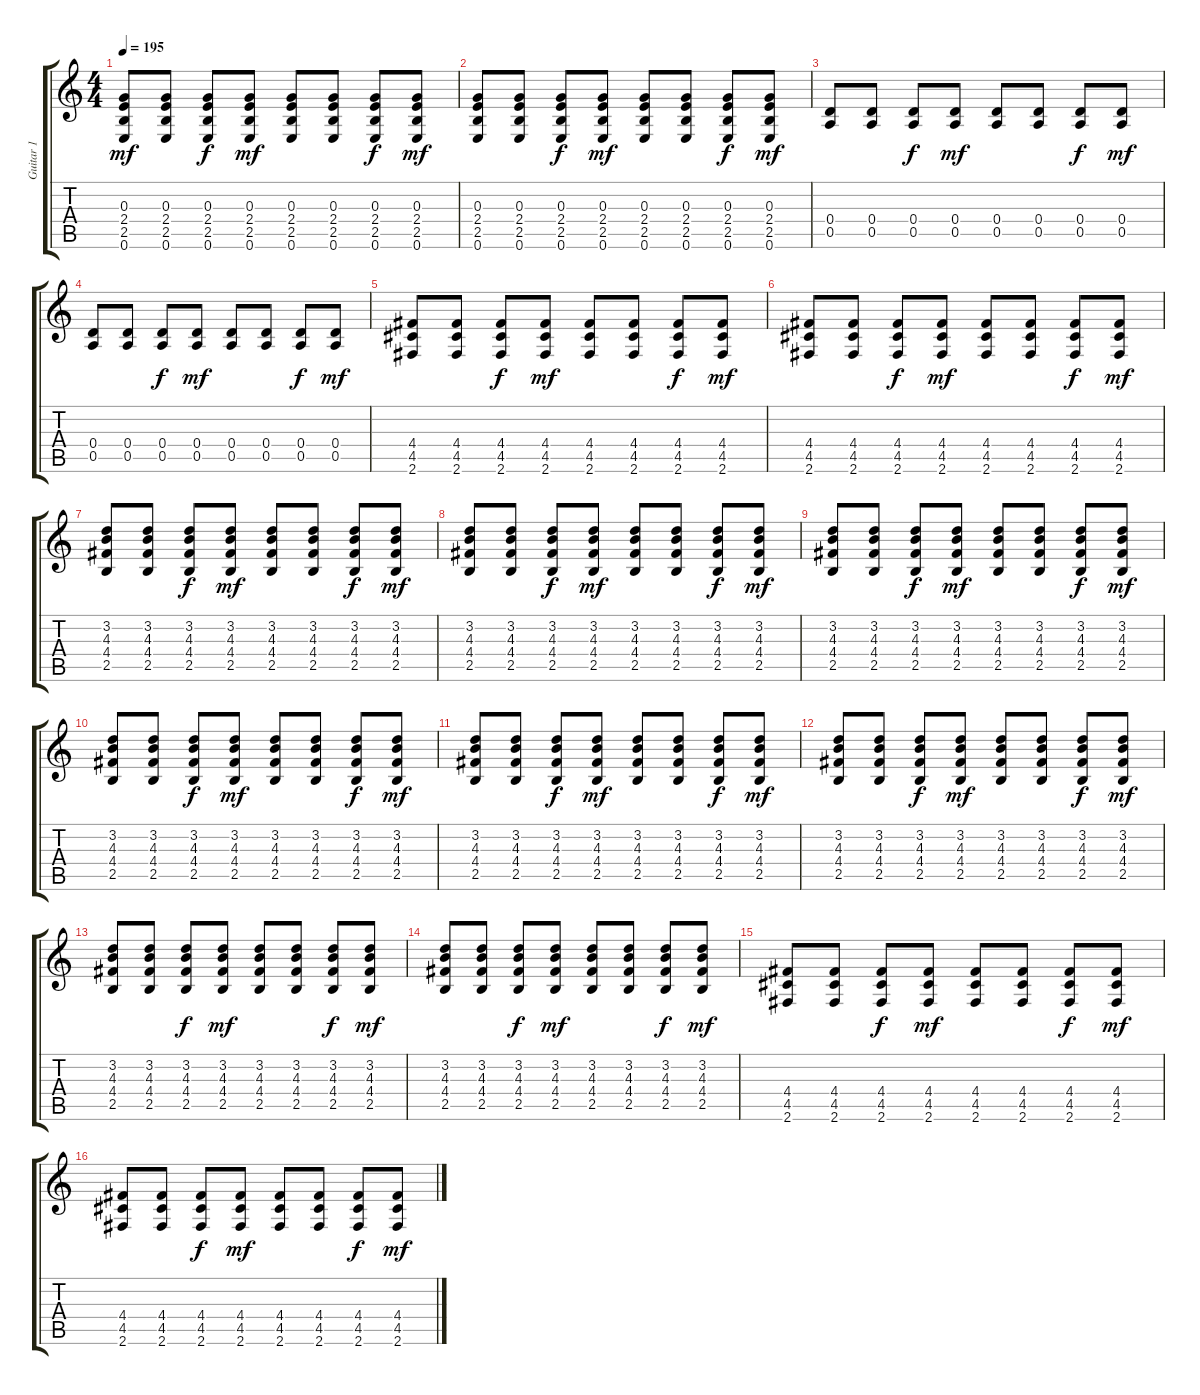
\track ("Guitar 1" "Guitar 1") {instrument acousticguitarsteel}
\staff {score tabs}
\tuning (E4 B3 G3 D3 A2 E2) {hide}
\ts (4 4)
\tempo 195
\clef g2
\ks c
(0.3 2.4 2.5 0.6).8{dy mf} (0.3 2.4 2.5 0.6).8 (0.3 2.4 2.5 0.6).8{dy f} (0.3 2.4 2.5 0.6).8{dy mf} (0.3 2.4 2.5 0.6).8 (0.3 2.4 2.5 0.6).8 (0.3 2.4 2.5 0.6).8{dy f} (0.3 2.4 2.5 0.6).8{dy mf} |
(0.3 2.4 2.5 0.6).8 (0.3 2.4 2.5 0.6).8 (0.3 2.4 2.5 0.6).8{dy f} (0.3 2.4 2.5 0.6).8{dy mf} (0.3 2.4 2.5 0.6).8 (0.3 2.4 2.5 0.6).8 (0.3 2.4 2.5 0.6).8{dy f} (0.3 2.4 2.5 0.6).8{dy mf} |
(0.4 0.5).8 (0.4 0.5).8 (0.4 0.5).8{dy f} (0.4 0.5).8{dy mf} (0.4 0.5).8 (0.4 0.5).8 (0.4 0.5).8{dy f} (0.4 0.5).8{dy mf} |
(0.4 0.5).8 (0.4 0.5).8 (0.4 0.5).8{dy f} (0.4 0.5).8{dy mf} (0.4 0.5).8 (0.4 0.5).8 (0.4 0.5).8{dy f} (0.4 0.5).8{dy mf} |
(4.4 4.5 2.6).8 (4.4 4.5 2.6).8 (4.4 4.5 2.6).8{dy f} (4.4 4.5 2.6).8{dy mf} (4.4 4.5 2.6).8 (4.4 4.5 2.6).8 (4.4 4.5 2.6).8{dy f} (4.4 4.5 2.6).8{dy mf} |
(4.4 4.5 2.6).8 (4.4 4.5 2.6).8 (4.4 4.5 2.6).8{dy f} (4.4 4.5 2.6).8{dy mf} (4.4 4.5 2.6).8 (4.4 4.5 2.6).8 (4.4 4.5 2.6).8{dy f} (4.4 4.5 2.6).8{dy mf} |
(3.2 4.3 4.4 2.5).8 (3.2 4.3 4.4 2.5).8 (3.2 4.3 4.4 2.5).8{dy f} (3.2 4.3 4.4 2.5).8{dy mf} (3.2 4.3 4.4 2.5).8 (3.2 4.3 4.4 2.5).8 (3.2 4.3 4.4 2.5).8{dy f} (3.2 4.3 4.4 2.5).8{dy mf} |
(3.2 4.3 4.4 2.5).8 (3.2 4.3 4.4 2.5).8 (3.2 4.3 4.4 2.5).8{dy f} (3.2 4.3 4.4 2.5).8{dy mf} (3.2 4.3 4.4 2.5).8 (3.2 4.3 4.4 2.5).8 (3.2 4.3 4.4 2.5).8{dy f} (3.2 4.3 4.4 2.5).8{dy mf} |
(3.2 4.3 4.4 2.5).8 (3.2 4.3 4.4 2.5).8 (3.2 4.3 4.4 2.5).8{dy f} (3.2 4.3 4.4 2.5).8{dy mf} (3.2 4.3 4.4 2.5).8 (3.2 4.3 4.4 2.5).8 (3.2 4.3 4.4 2.5).8{dy f} (3.2 4.3 4.4 2.5).8{dy mf} |
(3.2 4.3 4.4 2.5).8 (3.2 4.3 4.4 2.5).8 (3.2 4.3 4.4 2.5).8{dy f} (3.2 4.3 4.4 2.5).8{dy mf} (3.2 4.3 4.4 2.5).8 (3.2 4.3 4.4 2.5).8 (3.2 4.3 4.4 2.5).8{dy f} (3.2 4.3 4.4 2.5).8{dy mf} |
(3.2 4.3 4.4 2.5).8 (3.2 4.3 4.4 2.5).8 (3.2 4.3 4.4 2.5).8{dy f} (3.2 4.3 4.4 2.5).8{dy mf} (3.2 4.3 4.4 2.5).8 (3.2 4.3 4.4 2.5).8 (3.2 4.3 4.4 2.5).8{dy f} (3.2 4.3 4.4 2.5).8{dy mf} |
(3.2 4.3 4.4 2.5).8 (3.2 4.3 4.4 2.5).8 (3.2 4.3 4.4 2.5).8{dy f} (3.2 4.3 4.4 2.5).8{dy mf} (3.2 4.3 4.4 2.5).8 (3.2 4.3 4.4 2.5).8 (3.2 4.3 4.4 2.5).8{dy f} (3.2 4.3 4.4 2.5).8{dy mf} |
(3.2 4.3 4.4 2.5).8 (3.2 4.3 4.4 2.5).8 (3.2 4.3 4.4 2.5).8{dy f} (3.2 4.3 4.4 2.5).8{dy mf} (3.2 4.3 4.4 2.5).8 (3.2 4.3 4.4 2.5).8 (3.2 4.3 4.4 2.5).8{dy f} (3.2 4.3 4.4 2.5).8{dy mf} |
(3.2 4.3 4.4 2.5).8 (3.2 4.3 4.4 2.5).8 (3.2 4.3 4.4 2.5).8{dy f} (3.2 4.3 4.4 2.5).8{dy mf} (3.2 4.3 4.4 2.5).8 (3.2 4.3 4.4 2.5).8 (3.2 4.3 4.4 2.5).8{dy f} (3.2 4.3 4.4 2.5).8{dy mf} |
(4.4 4.5 2.6).8 (4.4 4.5 2.6).8 (4.4 4.5 2.6).8{dy f} (4.4 4.5 2.6).8{dy mf} (4.4 4.5 2.6).8 (4.4 4.5 2.6).8 (4.4 4.5 2.6).8{dy f} (4.4 4.5 2.6).8{dy mf} |
(4.4 4.5 2.6).8 (4.4 4.5 2.6).8 (4.4 4.5 2.6).8{dy f} (4.4 4.5 2.6).8{dy mf} (4.4 4.5 2.6).8 (4.4 4.5 2.6).8 (4.4 4.5 2.6).8{dy f} (4.4 4.5 2.6).8{dy mf}
